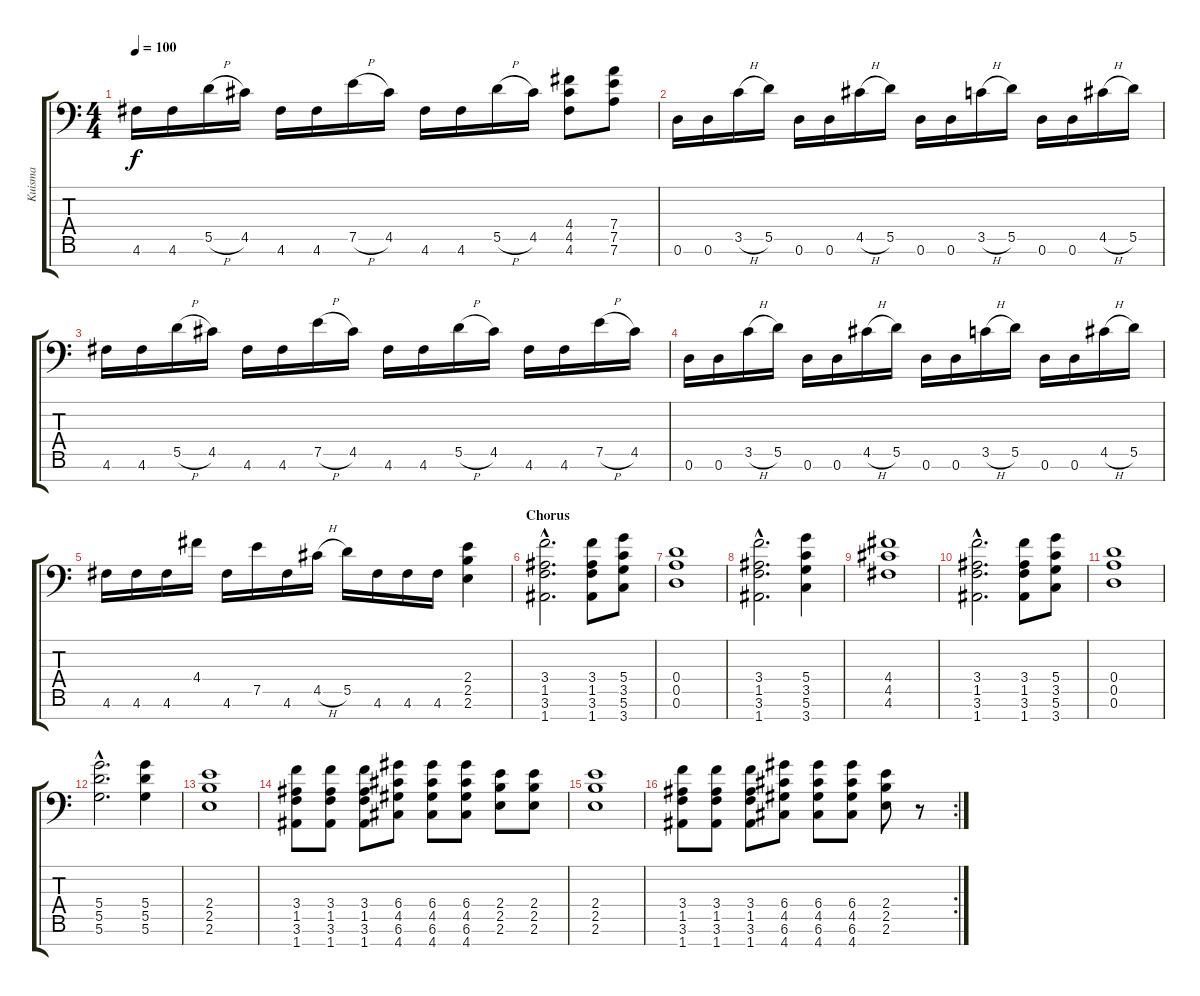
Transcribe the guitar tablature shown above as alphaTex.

\track ("Kuisma" "Kuisma") {instrument distortionguitar}
\staff {score tabs}
\tuning (E4 B3 G3 D3 A2 D2 A1) {hide}
\ts (4 4)
\tempo 100
\clef f4
\ks c
4.6.16{dy f} 4.6.16 5.5{h}.16 4.5.16 4.6.16 4.6.16 7.5{h}.16 4.5.16 4.6.16 4.6.16 5.5{h}.16 4.5.16 (4.4 4.5 4.6).8 (7.4 7.5 7.6).8 |
0.6.16 0.6.16 3.5{h}.16 5.5.16 0.6.16 0.6.16 4.5{h}.16 5.5.16 0.6.16 0.6.16 3.5{h}.16 5.5.16 0.6.16 0.6.16 4.5{h}.16 5.5.16 |
4.6.16 4.6.16 5.5{h}.16 4.5.16 4.6.16 4.6.16 7.5{h}.16 4.5.16 4.6.16 4.6.16 5.5{h}.16 4.5.16 4.6.16 4.6.16 7.5{h}.16 4.5.16 |
0.6.16 0.6.16 3.5{h}.16 5.5.16 0.6.16 0.6.16 4.5{h}.16 5.5.16 0.6.16 0.6.16 3.5{h}.16 5.5.16 0.6.16 0.6.16 4.5{h}.16 5.5.16 |
4.6.16 4.6.16 4.6.16 4.4.16 4.6.16 7.5.16 4.6.16 4.5{h}.16 5.5.16 4.6.16 4.6.16 4.6.16 (2.4 2.5 2.6).4 |
\section ("" "Chorus")
(3.4{hac} 1.5{hac} 3.6{hac} 1.7{hac}).2{d} (3.4 1.5 3.6 1.7).8 (5.4 3.5 5.6 3.7).8 |
(0.4 0.5 0.6).1 |
(3.4{hac} 1.5{hac} 3.6{hac} 1.7{hac}).2{d} (5.4 3.5 5.6 3.7).4 |
(4.4 4.5 4.6).1 |
(3.4{hac} 1.5{hac} 3.6{hac} 1.7{hac}).2{d} (3.4 1.5 3.6 1.7).8 (5.4 3.5 5.6 3.7).8 |
(0.4 0.5 0.6).1 |
(5.4{hac} 5.5{hac} 5.6{hac}).2{d} (5.4 5.5 5.6).4 |
(2.4 2.5 2.6).1 |
(3.4 1.5 3.6 1.7).8 (3.4 1.5 3.6 1.7).8 (3.4 1.5 3.6 1.7).8 (6.4 4.5 6.6 4.7).8 (6.4 4.5 6.6 4.7).8 (6.4 4.5 6.6 4.7).8 (2.4 2.5 2.6).8 (2.4 2.5 2.6).8 |
(2.4 2.5 2.6).1 |
\rc 2
(3.4 1.5 3.6 1.7).8 (3.4 1.5 3.6 1.7).8 (3.4 1.5 3.6 1.7).8 (6.4 4.5 6.6 4.7).8 (6.4 4.5 6.6 4.7).8 (6.4 4.5 6.6 4.7).8 (2.4 2.5 2.6).8 r.8
